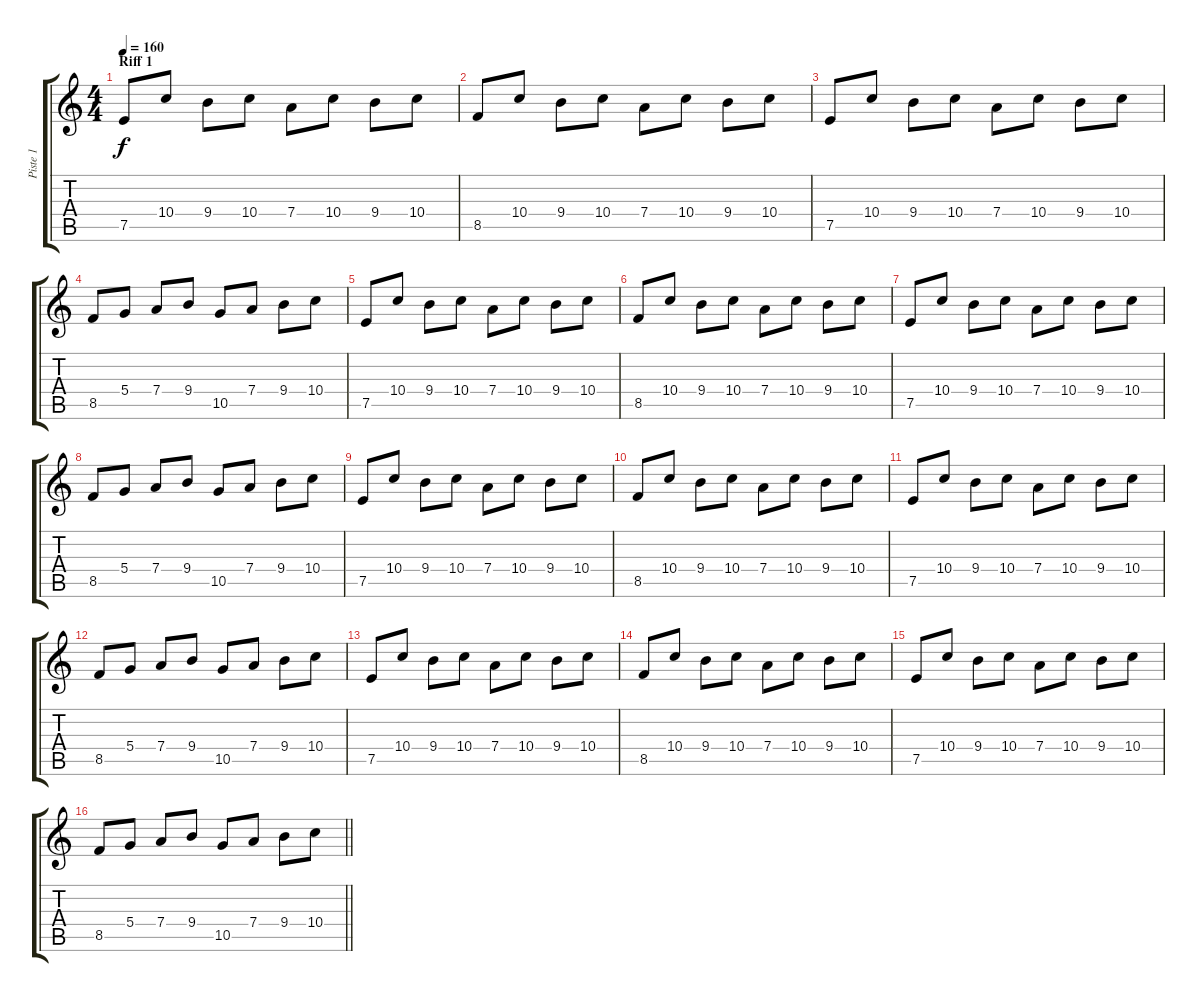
\track ("Piste 1" "Piste 1") {instrument distortionguitar}
\staff {score tabs}
\tuning (E4 B3 G3 D3 A2 E2) {hide}
\ts (4 4)
\section ("" "Riff 1")
\tempo 160
\clef g2
\ks c
7.5.8{dy f instrument distortionguitar} 10.4.8 9.4.8 10.4.8 7.4.8 10.4.8 9.4.8 10.4.8 |
8.5.8 10.4.8 9.4.8 10.4.8 7.4.8 10.4.8 9.4.8 10.4.8 |
7.5.8 10.4.8 9.4.8 10.4.8 7.4.8 10.4.8 9.4.8 10.4.8 |
8.5.8 5.4.8 7.4.8 9.4.8 10.5.8 7.4.8 9.4.8 10.4.8 |
7.5.8 10.4.8 9.4.8 10.4.8 7.4.8 10.4.8 9.4.8 10.4.8 |
8.5.8 10.4.8 9.4.8 10.4.8 7.4.8 10.4.8 9.4.8 10.4.8 |
7.5.8 10.4.8 9.4.8 10.4.8 7.4.8 10.4.8 9.4.8 10.4.8 |
8.5.8 5.4.8 7.4.8 9.4.8 10.5.8 7.4.8 9.4.8 10.4.8 |
7.5.8 10.4.8 9.4.8 10.4.8 7.4.8 10.4.8 9.4.8 10.4.8 |
8.5.8 10.4.8 9.4.8 10.4.8 7.4.8 10.4.8 9.4.8 10.4.8 |
7.5.8 10.4.8 9.4.8 10.4.8 7.4.8 10.4.8 9.4.8 10.4.8 |
8.5.8 5.4.8 7.4.8 9.4.8 10.5.8 7.4.8 9.4.8 10.4.8 |
7.5.8 10.4.8 9.4.8 10.4.8 7.4.8 10.4.8 9.4.8 10.4.8 |
8.5.8 10.4.8 9.4.8 10.4.8 7.4.8 10.4.8 9.4.8 10.4.8 |
7.5.8 10.4.8 9.4.8 10.4.8 7.4.8 10.4.8 9.4.8 10.4.8 |
\barLineRight lightlight
8.5.8 5.4.8 7.4.8 9.4.8 10.5.8 7.4.8 9.4.8 10.4.8
